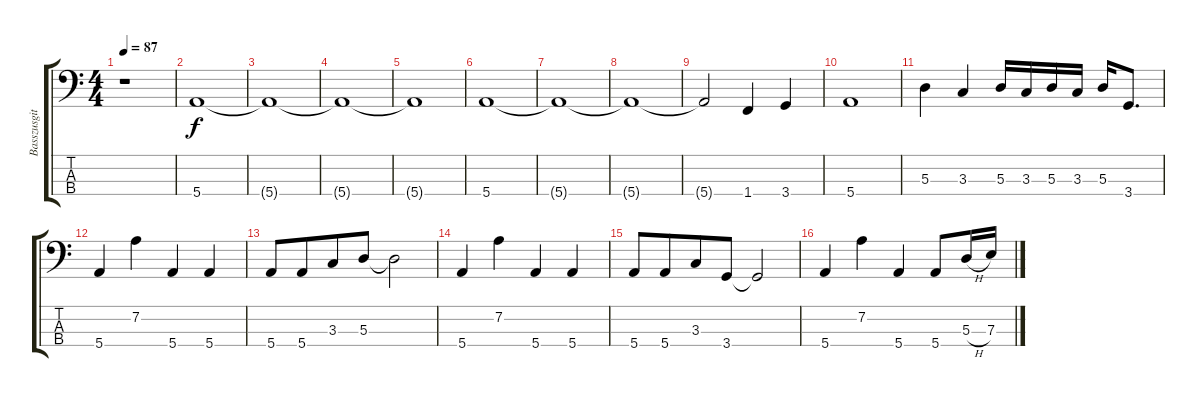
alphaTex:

\track ("Basszusgitár (Roger Glover)" "Basszusgit") {instrument electricbassfinger}
\staff {score tabs}
\tuning (G2 D2 A1 E1) {hide}
\ts (4 4)
\tempo 87
\clef f4
\ks c
r.1{dy f} |
5.4.1 |
5.4{t}.1 |
5.4{t}.1 |
5.4{t}.1 |
5.4.1 |
5.4{t}.1 |
5.4{t}.1 |
5.4{t}.2 1.4.4 3.4.4 |
5.4.1 |
5.3.4 3.3.4 5.3.16 3.3.16 5.3.16 3.3.16 5.3.16 3.4.8{d} |
5.4.4 7.2.4 5.4.4 5.4.4 |
5.4.8 5.4.8{beam merge} 3.3.8 5.3.8 5.3{t}.2 |
5.4.4 7.2.4 5.4.4 5.4.4 |
5.4.8 5.4.8{beam merge} 3.3.8 3.4.8 3.4{t}.2 |
5.4.4 7.2.4 5.4.4 5.4.8 5.3{h}.16 7.3.16
